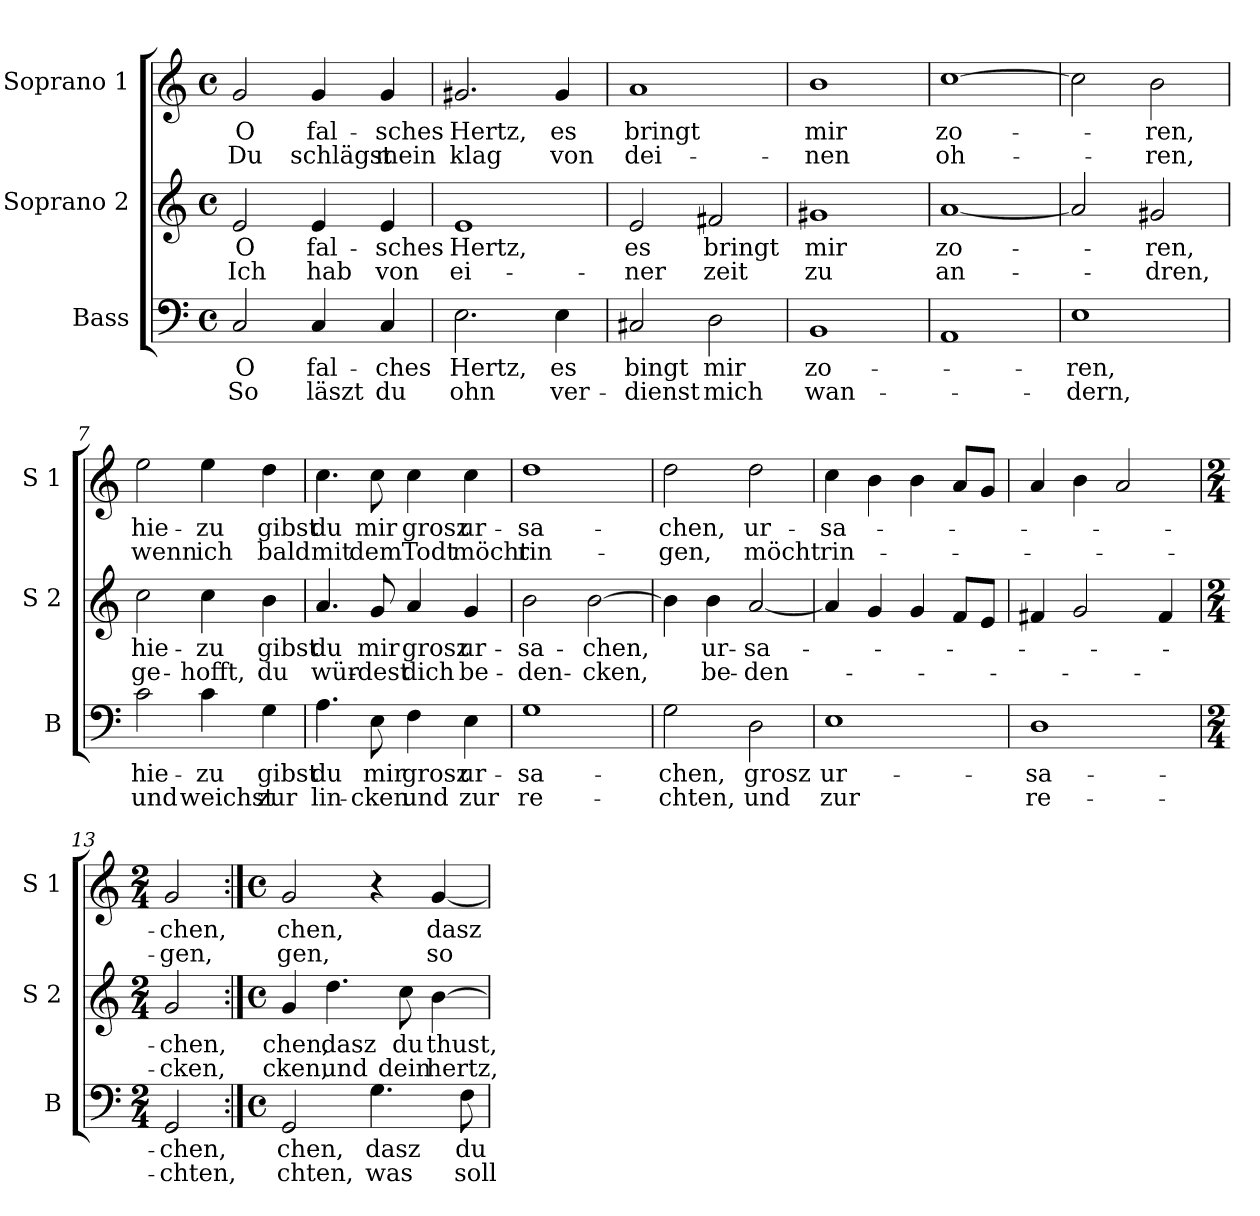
**kern	**text	**text	**kern	**text	**text	**kern	**text	**text
*part3	*part3	*part3	*part2	*part2	*part2	*part1	*part1	*part1
*staff3	*staff3	*staff3	*staff2	*staff2	*staff2	*staff1	*staff1	*staff1
*I"Bass	*	*	*I"Soprano 2	*	*	*I"Soprano 1	*	*
*I'B	*	*	*I'S 2	*	*	*I'S 1	*	*
*clefF4	*	*	*clefG2	*	*	*clefG2	*	*
*k[]	*	*	*k[]	*	*	*k[]	*	*
*C:	*	*	*C:	*	*	*C:	*	*
*M4/4	*	*	*M4/4	*	*	*M4/4	*	*
*met(c)	*	*	*met(c)	*	*	*met(c)	*	*
=1	=1	=1	=1	=1	=1	=1	=1	=1
!	!LO:LY:b	!LO:LY:b	!	!LO:LY:b	!LO:LY:b	!	!LO:LY:b	!LO:LY:b
2C/	O	So	2e/	O	Ich	2g/	O	Du
!	!LO:LY:b	!LO:LY:b	!	!LO:LY:b	!LO:LY:b	!	!LO:LY:b	!LO:LY:b
4C/	fal-	läszt	4e/	fal-	hab	4g/	fal-	schlägst
!	!LO:LY:b	!LO:LY:b	!	!LO:LY:b	!LO:LY:b	!	!LO:LY:b	!LO:LY:b
4C/	-ches	du	4e/	-sches	von	4g/	-sches	mein
=2	=2	=2	=2	=2	=2	=2	=2	=2
!	!LO:LY:b	!LO:LY:b	!	!LO:LY:b	!LO:LY:b	!	!LO:LY:b	!LO:LY:b
2.E\	Hertz,	ohn	1e	Hertz,	ei-	2.g#X/	Hertz,	klag
!	!LO:LY:b	!LO:LY:b	!	!	!	!	!LO:LY:b	!LO:LY:b
4E\	es	ver-	.	.	.	4g#/	es	von
=3	=3	=3	=3	=3	=3	=3	=3	=3
!	!LO:LY:b	!LO:LY:b	!	!LO:LY:b	!LO:LY:b	!	!LO:LY:b	!LO:LY:b
2C#X/	bingt	-dienst	2e/	es	-ner	1a	bringt	dei-
!	!LO:LY:b	!LO:LY:b	!	!LO:LY:b	!LO:LY:b	!	!	!
2D\	mir	mich	2f#X/	bringt	zeit	.	.	.
=4	=4	=4	=4	=4	=4	=4	=4	=4
!	!LO:LY:b	!LO:LY:b	!	!LO:LY:b	!LO:LY:b	!	!LO:LY:b	!LO:LY:b
1BB	zo-	wan-	1g#X	mir	zu	1b	mir	-nen
=5	=5	=5	=5	=5	=5	=5	=5	=5
!	!	!	!	!LO:LY:b	!LO:LY:b	!	!LO:LY:b	!LO:LY:b
1AA	.	.	[1a	zo-	an-	[1cc	zo-	oh-
!!LO:LB:g=z
=6	=6	=6	=6	=6	=6	=6	=6	=6
!	!LO:LY:b	!LO:LY:b	!	!	!	!	!	!
1E	-ren,	-dern,	2a/]	.	.	2cc\]	.	.
!	!	!	!	!LO:LY:b	!LO:LY:b	!	!LO:LY:b	!LO:LY:b
.	.	.	2g#X/	-ren,	-dren,	2b\	-ren,	-ren,
=7	=7	=7	=7	=7	=7	=7	=7	=7
!	!LO:LY:b	!LO:LY:b	!	!LO:LY:b	!LO:LY:b	!	!LO:LY:b	!LO:LY:b
2c\	hie-	und	2cc\	hie-	ge-	2ee\	hie-	wenn
!	!LO:LY:b	!LO:LY:b	!	!LO:LY:b	!LO:LY:b	!	!LO:LY:b	!LO:LY:b
4c\	-zu	weichst	4cc\	-zu	-hofft,	4ee\	-zu	ich
!	!LO:LY:b	!LO:LY:b	!	!LO:LY:b	!LO:LY:b	!	!LO:LY:b	!LO:LY:b
4G\	gibst	zur	4b\	gibst	du	4dd\	gibst	bald
=8	=8	=8	=8	=8	=8	=8	=8	=8
!	!LO:LY:b	!LO:LY:b	!	!LO:LY:b	!LO:LY:b	!	!LO:LY:b	!LO:LY:b
4.A\	du	lin-	4.a/	du	wür-	4.cc\	du	mit
!	!LO:LY:b	!LO:LY:b	!	!LO:LY:b	!LO:LY:b	!	!LO:LY:b	!LO:LY:b
8E\	mir	-cken	8g/	mir	-dest	8cc\	mir	dem
!	!LO:LY:b	!LO:LY:b	!	!LO:LY:b	!LO:LY:b	!	!LO:LY:b	!LO:LY:b
4F\	grosz	und	4a/	grosz	dich	4cc\	grosz	Todt
!	!LO:LY:b	!LO:LY:b	!	!LO:LY:b	!LO:LY:b	!	!LO:LY:b	!LO:LY:b
4E\	ur-	zur	4g/	ur-	be-	4cc\	ur-	möcht
=9	=9	=9	=9	=9	=9	=9	=9	=9
!	!LO:LY:b	!LO:LY:b	!	!LO:LY:b	!LO:LY:b	!	!LO:LY:b	!LO:LY:b
1G	-sa-	re-	2b\	-sa-	-den-	1dd	-sa-	rin-
!	!	!	!	!LO:LY:b	!LO:LY:b	!	!	!
.	.	.	[2b\	-chen,	-cken,	.	.	.
=10	=10	=10	=10	=10	=10	=10	=10	=10
!	!LO:LY:b	!LO:LY:b	!	!	!	!	!LO:LY:b	!LO:LY:b
2G\	-chen,	-chten,	4b\]	.	.	2dd\	-chen,	-gen,
!	!	!	!	!LO:LY:b	!LO:LY:b	!	!	!
.	.	.	4b\	ur-	be-	.	.	.
!	!LO:LY:b	!LO:LY:b	!	!LO:LY:b	!LO:LY:b	!	!LO:LY:b	!LO:LY:b
2D\	grosz	und	[2a/	-sa-	-den-	2dd\	ur-	möcht
!!LO:LB:g=z
=11	=11	=11	=11	=11	=11	=11	=11	=11
!	!LO:LY:b	!LO:LY:b	!	!	!	!	!LO:LY:b	!LO:LY:b
1E	ur-	zur	4a/]	.	.	4cc\	-sa-	rin-
.	.	.	4g/	.	.	4b\	.	.
.	.	.	4g/	.	.	4b\	.	.
.	.	.	8f/L	.	.	8a/L	.	.
.	.	.	8e/J	.	.	8g/J	.	.
=12	=12	=12	=12	=12	=12	=12	=12	=12
!	!LO:LY:b	!LO:LY:b	!	!	!	!	!	!
1D	-sa-	re-	4f#X/	.	.	4a/	.	.
.	.	.	2g/	.	.	4b\	.	.
.	.	.	.	.	.	2a/	.	.
.	.	.	4f#/	.	.	.	.	.
=13	=13	=13	=13	=13	=13	=13	=13	=13
*M2/4	*	*	*M2/4	*	*	*M2/4	*	*
!	!LO:LY:b	!LO:LY:b	!	!LO:LY:b	!LO:LY:b	!	!LO:LY:b	!LO:LY:b
2GG/	-chen,	-chten,	2g/	-chen,	-cken,	2g/	-chen,	-gen,
=14:|!	=14:|!	=14:|!	=14:|!	=14:|!	=14:|!	=14:|!	=14:|!	=14:|!
*M4/4	*	*	*M4/4	*	*	*M4/4	*	*
*met(c)	*	*	*met(c)	*	*	*met(c)	*	*
!	!LO:LY:b	!LO:LY:b	!	!LO:LY:b	!LO:LY:b	!	!LO:LY:b	!LO:LY:b
2GG/	chen,	chten,	4g/	chen,	cken,	2g/	chen,	gen,
!	!	!	!	!LO:LY:b	!LO:LY:b	!	!	!
.	.	.	4.dd\	dasz	und	.	.	.
!	!LO:LY:b	!LO:LY:b	!	!	!	!	!	!
4.G\	dasz	was	.	.	.	4r	.	.
!	!	!	!	!LO:LY:b	!LO:LY:b	!	!	!
.	.	.	8cc\	du	dein	.	.	.
!	!	!	!	!LO:LY:b	!LO:LY:b	!	!LO:LY:b	!LO:LY:b
.	.	.	[4b\	thust,	hertz,	[4g/	dasz	so
!	!LO:LY:b	!LO:LY:b	!	!	!	!	!	!
8F\	du	soll	.	.	.	.	.	.
=	=	=	=	=	=	=	=	=
*-	*-	*-	*-	*-	*-	*-	*-	*-
